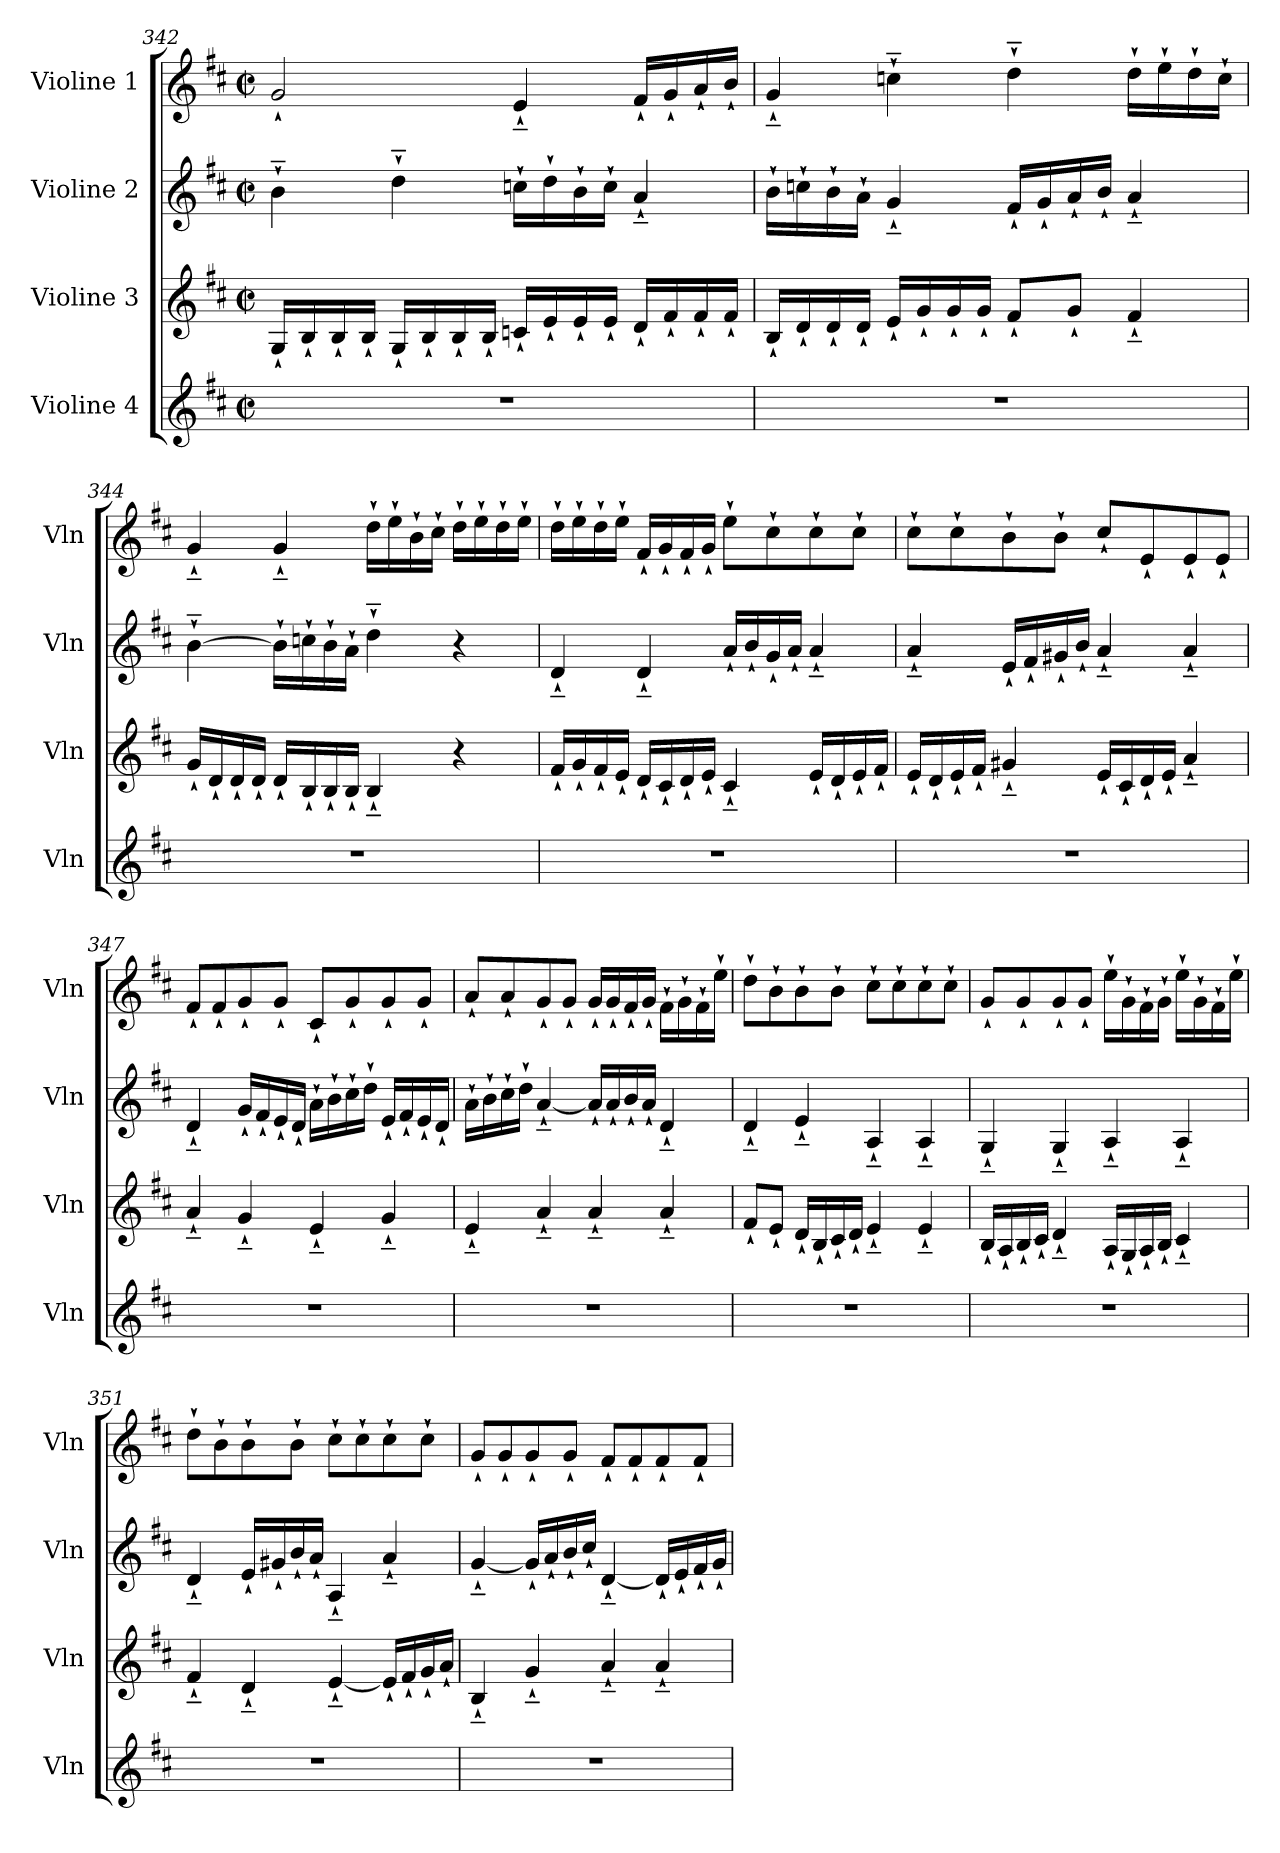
**kern	**kern	**kern	**kern
*part4	*part3	*part2	*part1
*staff4	*staff3	*staff2	*staff1
*I"Violine 4	*I"Violine 3	*I"Violine 2	*I"Violine 1
*I'Vln	*I'Vln	*I'Vln	*I'Vln
!!LO:LB:g=z
*clefG2	*clefG2	*clefG2	*clefG2
*k[f#c#]	*k[f#c#]	*k[f#c#]	*k[f#c#]
*D:	*D:	*D:	*D:
*M2/2	*M2/2	*M2/2	*M2/2
*met(c|)	*met(c|)	*met(c|)	*met(c|)
=342	=342	=342	=342
1r	16G`/LL	4b~`\	2g`/
.	16B`/	.	.
.	16B`/	.	.
.	16B`/JJ	.	.
.	16G`/LL	4dd~`\	.
.	16B`/	.	.
.	16B`/	.	.
.	16B`/JJ	.	.
.	16cn`/LL	16ccn`\LL	4e~`/
.	16e`/	16dd`\	.
.	16e`/	16b`\	.
.	16e`/JJ	16cc`\JJ	.
.	16d`/LL	4a~`/	16f#`/LL
.	16f#`/	.	16g`/
.	16f#`/	.	16a`/
.	16f#`/JJ	.	16b`/JJ
=343	=343	=343	=343
1r	16B`/LL	16b`\LL	4g~`/
.	16d`/	16ccn`\	.
.	16d`/	16b`\	.
.	16d`/JJ	16a`\JJ	.
.	16e`/LL	4g~`/	4ccn~`\
.	16g`/	.	.
.	16g`/	.	.
.	16g`/JJ	.	.
.	8f#`/L	16f#`/LL	4dd~`\
.	.	16g`/	.
.	8g`/J	16a`/	.
.	.	16b`/JJ	.
.	4f#~`/	4a~`/	16dd`\LL
.	.	.	16ee`\
.	.	.	16dd`\
.	.	.	16cc`\JJ
!!LO:PB:g=z
=344	=344	=344	=344
1r	16g`/LL	[4b~`\	4g~`/
.	16d`/	.	.
.	16d`/	.	.
.	16d`/JJ	.	.
.	16d`/LL	16b`\LL]	4g~`/
.	16B`/	16ccn`\	.
.	16B`/	16b`\	.
.	16B`/JJ	16a`\JJ	.
.	4B~`/	4dd~`\	16dd`\LL
.	.	.	16ee`\
.	.	.	16b`\
.	.	.	16cc#`\JJ
.	4r	4r	16dd`\LL
.	.	.	16ee`\
.	.	.	16dd`\
.	.	.	16ee`\JJ
=345	=345	=345	=345
1r	16f#`/LL	4d~`/	16dd`\LL
.	16g`/	.	16ee`\
.	16f#`/	.	16dd`\
.	16e`/JJ	.	16ee`\JJ
.	16d`/LL	4d~`/	16f#`/LL
.	16c#`/	.	16g`/
.	16d`/	.	16f#`/
.	16e`/JJ	.	16g`/JJ
.	4c#~`/	16a`/LL	8ee`\L
.	.	16b`/	.
.	.	16g`/	8cc#`\
.	.	16a`/JJ	.
.	16e`/LL	4a~`/	8cc#`\
.	16d`/	.	.
.	16e`/	.	8cc#`\J
.	16f#`/JJ	.	.
=346	=346	=346	=346
1r	16e`/LL	4a~`/	8cc#`\L
.	16d`/	.	.
.	16e`/	.	8cc#`\
.	16f#`/JJ	.	.
.	4g#X~`/	16e`/LL	8b`\
.	.	16f#`/	.
.	.	16g#X`/	8b`\J
.	.	16b`/JJ	.
.	16e`/LL	4a~`/	8cc#`/L
.	16c#`/	.	.
.	16d`/	.	8e`/
.	16e`/JJ	.	.
.	4a~`/	4a~`/	8e`/
.	.	.	8e`/J
!!LO:LB:g=z
=347	=347	=347	=347
1r	4a~`/	4d~`/	8f#`/L
.	.	.	8f#`/
.	4g~`/	16g`/LL	8g`/
.	.	16f#`/	.
.	.	16e`/	8g`/J
.	.	16d`/JJ	.
.	4e~`/	16a`\LL	8c#`/L
.	.	16b`\	.
.	.	16cc#`\	8g`/
.	.	16dd`\JJ	.
.	4g~`/	16e`/LL	8g`/
.	.	16f#`/	.
.	.	16e`/	8g`/J
.	.	16d`/JJ	.
=348	=348	=348	=348
1r	4e~`/	16a`\LL	8a`/L
.	.	16b`\	.
.	.	16cc#`\	8a`/
.	.	16dd`\JJ	.
.	4a~`/	[4a~`/	8g`/
.	.	.	8g`/J
.	4a~`/	16a`/LL]	16g`/LL
.	.	16a`/	16g`/
.	.	16b`/	16f#`/
.	.	16a`/JJ	16g`/JJ
.	4a~`/	4d~`/	16f#`\LL
.	.	.	16g`\
.	.	.	16f#`\
.	.	.	16ee`\JJ
=349	=349	=349	=349
1r	8f#`/L	4d~`/	8dd`\L
.	8e`/J	.	8b`\
.	16d`/LL	4e~`/	8b`\
.	16B`/	.	.
.	16c#`/	.	8b`\J
.	16d`/JJ	.	.
.	4e~`/	4A~`/	8cc#`\L
.	.	.	8cc#`\
.	4e~`/	4A~`/	8cc#`\
.	.	.	8cc#`\J
!!LO:LB:g=z
=350	=350	=350	=350
1r	16B`/LL	4G~`/	8g`/L
.	16A`/	.	.
.	16B`/	.	8g`/
.	16c#`/JJ	.	.
.	4d~`/	4G~`/	8g`/
.	.	.	8g`/J
.	16A`/LL	4A~`/	16ee`\LL
.	16G`/	.	16g`\
.	16A`/	.	16f#`\
.	16B`/JJ	.	16g`\JJ
.	4c#~`/	4A~`/	16ee`\LL
.	.	.	16g`\
.	.	.	16f#`\
.	.	.	16ee`\JJ
=351	=351	=351	=351
1r	4f#~`/	4d~`/	8dd`\L
.	.	.	8b`\
.	4d~`/	16e`/LL	8b`\
.	.	16g#X`/	.
.	.	16b`/	8b`\J
.	.	16a`/JJ	.
.	[4e~`/	4A~`/	8cc#`\L
.	.	.	8cc#`\
.	16e`/LL]	4a~`/	8cc#`\
.	16f#`/	.	.
.	16g`/	.	8cc#`\J
.	16a`/JJ	.	.
=352	=352	=352	=352
1r	4B~`/	[4g~`/	8g`/L
.	.	.	8g`/
.	4g~`/	16g`/LL]	8g`/
.	.	16a`/	.
.	.	16b`/	8g`/J
.	.	16cc#`/JJ	.
.	4a~`/	[4d~`/	8f#`/L
.	.	.	8f#`/
.	4a~`/	16d`/LL]	8f#`/
.	.	16e`/	.
.	.	16f#`/	8f#`/J
.	.	16g`/JJ	.
=	=	=	=
*-	*-	*-	*-
